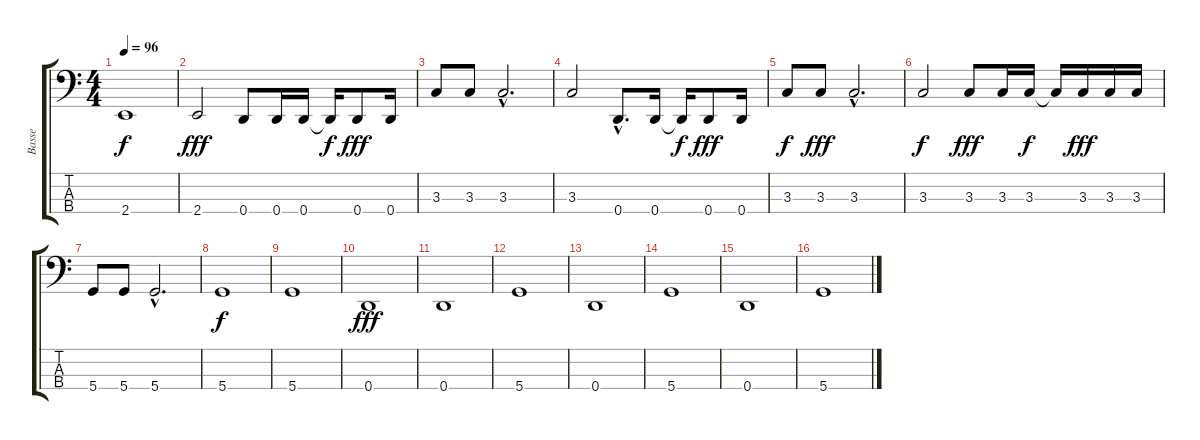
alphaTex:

\track ("Basse" "Basse") {instrument electricbassfinger}
\staff {score tabs}
\tuning (G2 D2 A1 D1) {hide}
\ts (4 4)
\tempo 96
\clef f4
\ks c
2.4.1{dy f} |
2.4.2{dy fff} 0.4.8 0.4.16 0.4.16 0.4{t}.16{dy f} 0.4.8{dy fff} 0.4.16 |
3.3.8 3.3.8 3.3{hac}.2{d} |
3.3.2 0.4{hac}.8{d} 0.4.16 0.4{t}.16{dy f} 0.4.8{dy fff} 0.4.16 |
3.3.8{dy f} 3.3.8{dy fff} 3.3{hac}.2{d} |
3.3.2{dy f} 3.3.8{dy fff} 3.3.16 3.3.16{dy f} 3.3{t}.16 3.3.16{dy fff} 3.3.16 3.3.16 |
5.4.8 5.4.8 5.4{hac}.2{d} |
5.4.1{dy f} |
5.4.1 |
0.4.1{dy fff} |
0.4.1 |
5.4.1 |
0.4.1 |
5.4.1 |
0.4.1 |
5.4.1
